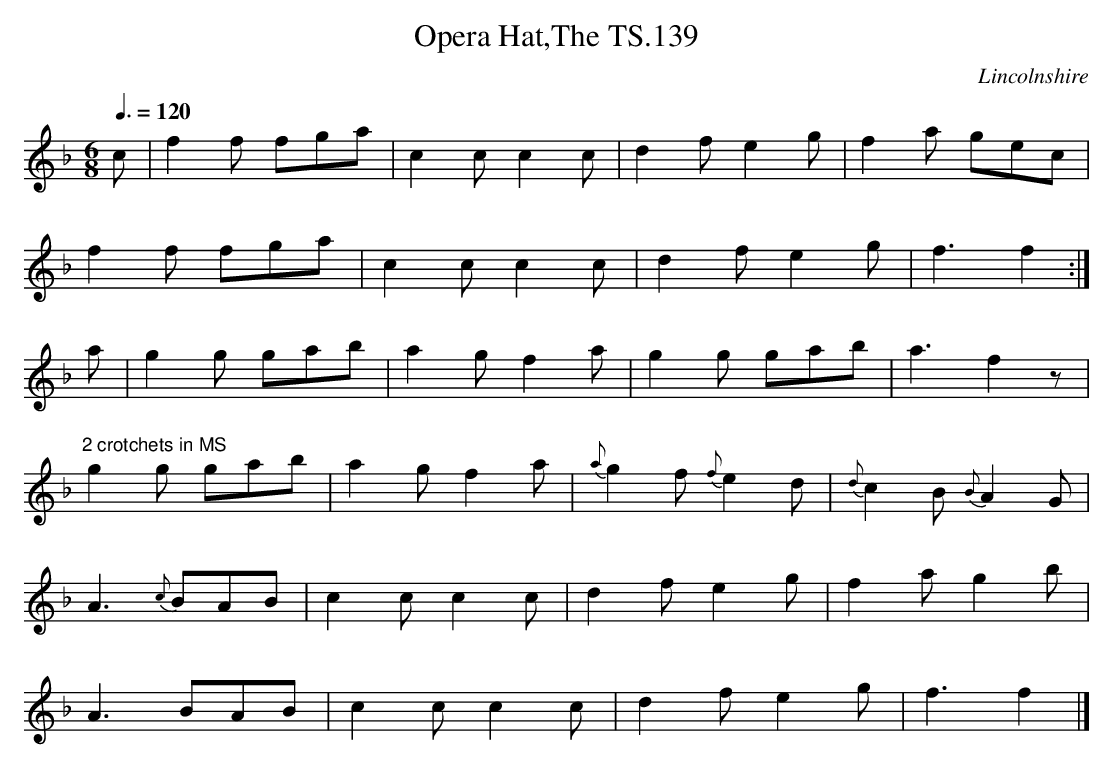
X:1
T:Opera Hat,The TS.139
L:1/8
M:6/8
O:Lincolnshire
Q:3/8=120
K:F
c|f2f fga|c2cc2c|d2fe2g|f2a gec|!
f2f fga|c2cc2c|d2fe2g|f3f2:|!
a|g2g gab|a2gf2a|g2g gab|a3f2z|!
"2 crotchets in MS"g2g gab|a2gf2a|{a}g2f{f}e2d|{d}c2B{B}A2G|!
A3{c}BAB|c2cc2c|d2fe2g|f2ag2b|!
A3BAB|c2cc2c|d2fe2g|f3f2|]
